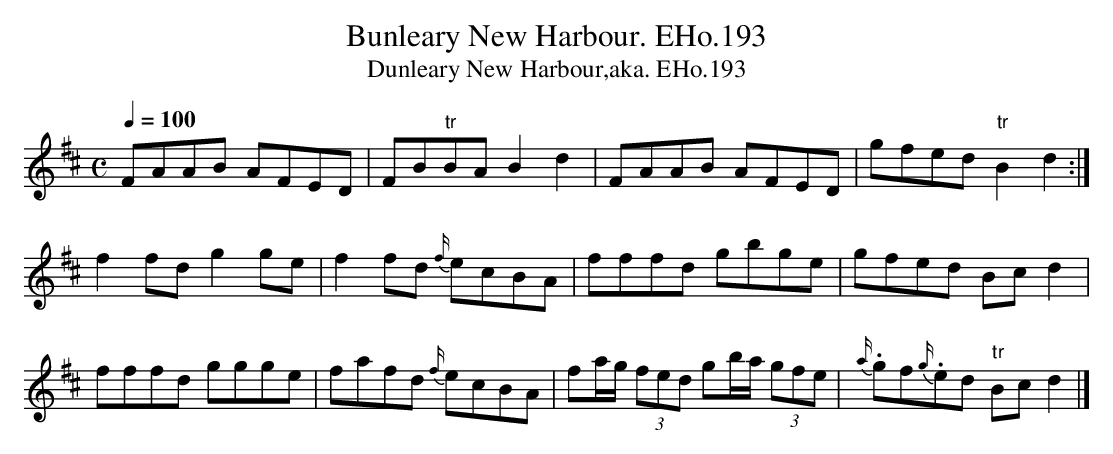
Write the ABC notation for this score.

X:1
T:Bunleary New Harbour. EHo.193
T:Dunleary New Harbour,aka. EHo.193
M:C
L:1/8
Q:1/4=100
K:C
O:
K:D
FAAB AFED | FB"tr"BA B2d2 | FAAB AFED | gfed "tr"B2d2 :|
f2fd g2ge | f2fd {f/}ecBA | fffd gbge | gfed Bc d2 |
fffd ggge | fafd {f/}ecBA | fa/g/ (3fed gb/a/ (3gfe | {a/}.gf{g/}.ed "tr"Bc d2 |]
